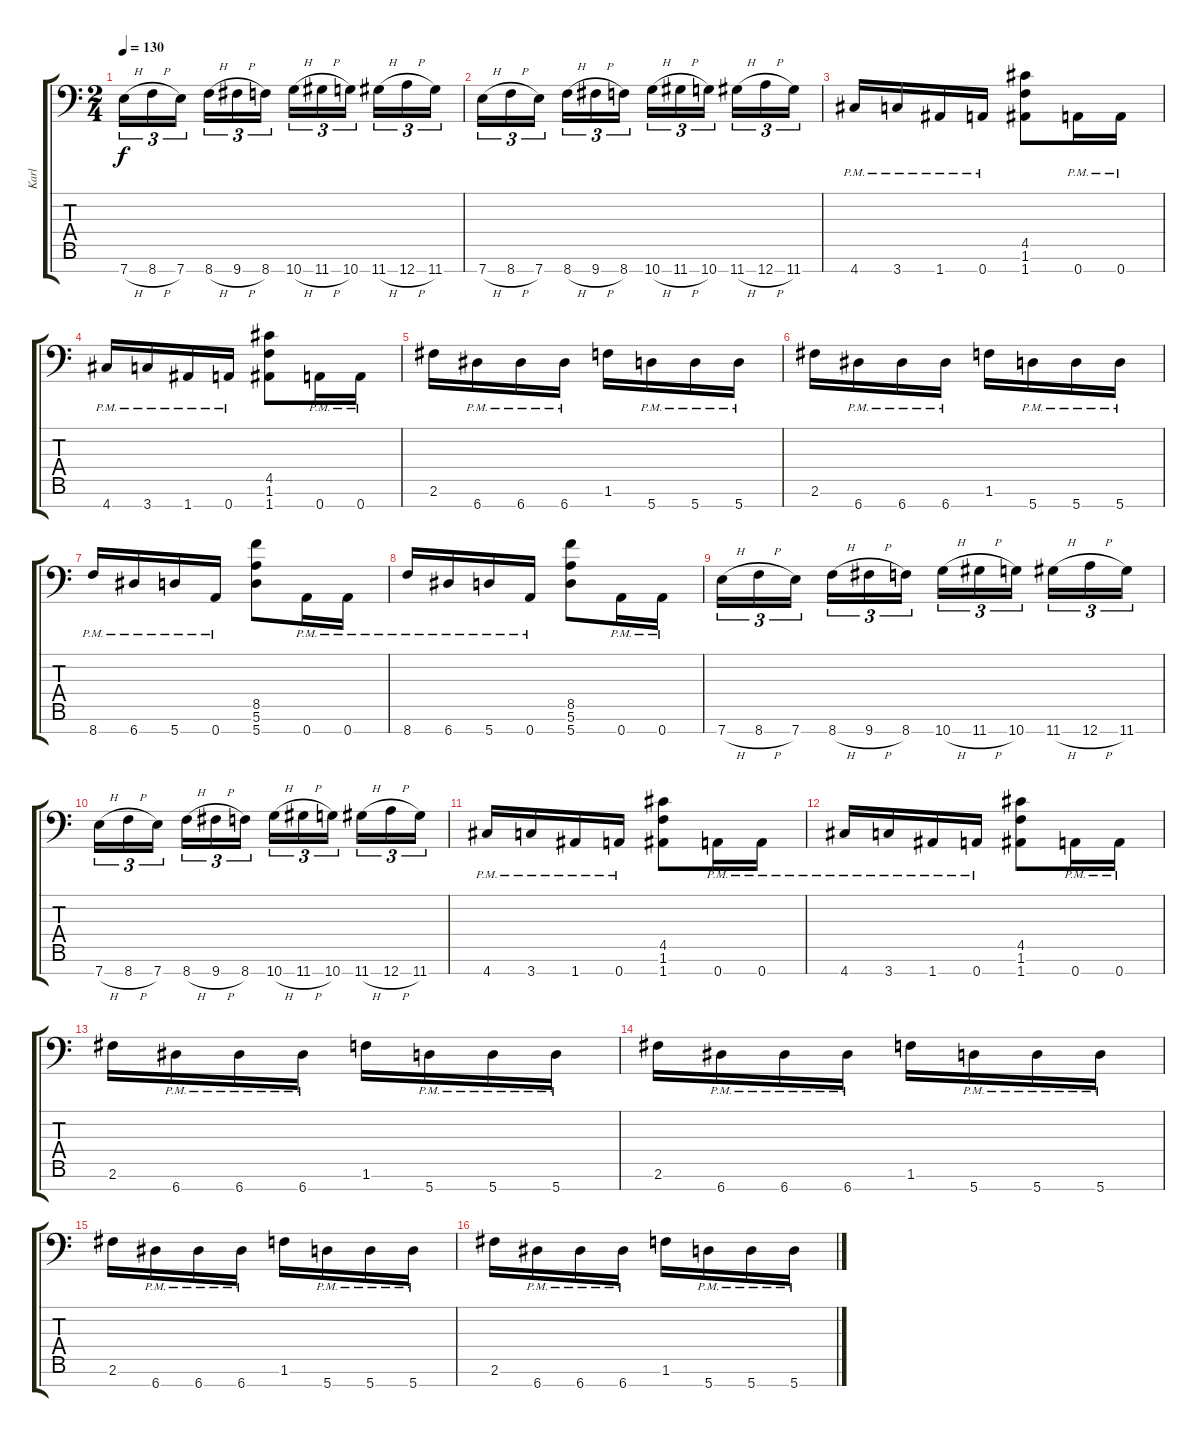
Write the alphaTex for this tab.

\track ("Karl" "Karl") {instrument distortionguitar}
\staff {score tabs}
\tuning (E4 B3 Gb3 D3 A2 E2 A1) {hide}
\ts (2 4)
\tempo 130
\clef f4
\ks c
7.7{h}.16{tu (3 2) dy f} 8.7{h}.16{tu (3 2)} 7.7.16{tu (3 2) beam splitsecondary} 8.7{h}.16{tu (3 2)} 9.7{h}.16{tu (3 2)} 8.7.16{tu (3 2)} 10.7{h}.16{tu (3 2)} 11.7{h}.16{tu (3 2)} 10.7.16{tu (3 2) beam splitsecondary} 11.7{h}.16{tu (3 2)} 12.7{h}.16{tu (3 2)} 11.7.16{tu (3 2)} |
7.7{h}.16{tu (3 2)} 8.7{h}.16{tu (3 2)} 7.7.16{tu (3 2) beam splitsecondary} 8.7{h}.16{tu (3 2)} 9.7{h}.16{tu (3 2)} 8.7.16{tu (3 2)} 10.7{h}.16{tu (3 2)} 11.7{h}.16{tu (3 2)} 10.7.16{tu (3 2) beam splitsecondary} 11.7{h}.16{tu (3 2)} 12.7{h}.16{tu (3 2)} 11.7.16{tu (3 2)} |
4.7{pm}.16 3.7{pm}.16 1.7{pm}.16 0.7{pm}.16 (4.5 1.6 1.7).8 0.7{pm}.16 0.7{pm}.16 |
4.7{pm}.16 3.7{pm}.16 1.7{pm}.16 0.7{pm}.16 (4.5 1.6 1.7).8 0.7{pm}.16 0.7{pm}.16 |
2.6.16 6.7{pm}.16 6.7{pm}.16 6.7{pm}.16 1.6.16 5.7{pm}.16 5.7{pm}.16 5.7{pm}.16 |
2.6.16 6.7{pm}.16 6.7{pm}.16 6.7{pm}.16 1.6.16 5.7{pm}.16 5.7{pm}.16 5.7{pm}.16 |
8.7{pm}.16 6.7{pm}.16 5.7{pm}.16 0.7{pm}.16 (8.5 5.6 5.7).8 0.7{pm}.16 0.7{pm}.16 |
8.7{pm}.16 6.7{pm}.16 5.7{pm}.16 0.7{pm}.16 (8.5 5.6 5.7).8 0.7{pm}.16 0.7{pm}.16 |
7.7{h}.16{tu (3 2)} 8.7{h}.16{tu (3 2)} 7.7.16{tu (3 2) beam splitsecondary} 8.7{h}.16{tu (3 2)} 9.7{h}.16{tu (3 2)} 8.7.16{tu (3 2)} 10.7{h}.16{tu (3 2)} 11.7{h}.16{tu (3 2)} 10.7.16{tu (3 2) beam splitsecondary} 11.7{h}.16{tu (3 2)} 12.7{h}.16{tu (3 2)} 11.7.16{tu (3 2)} |
7.7{h}.16{tu (3 2)} 8.7{h}.16{tu (3 2)} 7.7.16{tu (3 2) beam splitsecondary} 8.7{h}.16{tu (3 2)} 9.7{h}.16{tu (3 2)} 8.7.16{tu (3 2)} 10.7{h}.16{tu (3 2)} 11.7{h}.16{tu (3 2)} 10.7.16{tu (3 2) beam splitsecondary} 11.7{h}.16{tu (3 2)} 12.7{h}.16{tu (3 2)} 11.7.16{tu (3 2)} |
4.7{pm}.16 3.7{pm}.16 1.7{pm}.16 0.7{pm}.16 (4.5 1.6 1.7).8 0.7{pm}.16 0.7{pm}.16 |
4.7{pm}.16 3.7{pm}.16 1.7{pm}.16 0.7{pm}.16 (4.5 1.6 1.7).8 0.7{pm}.16 0.7{pm}.16 |
2.6.16 6.7{pm}.16 6.7{pm}.16 6.7{pm}.16 1.6.16 5.7{pm}.16 5.7{pm}.16 5.7{pm}.16 |
2.6.16 6.7{pm}.16 6.7{pm}.16 6.7{pm}.16 1.6.16 5.7{pm}.16 5.7{pm}.16 5.7{pm}.16 |
2.6.16 6.7{pm}.16 6.7{pm}.16 6.7{pm}.16 1.6.16 5.7{pm}.16 5.7{pm}.16 5.7{pm}.16 |
2.6.16 6.7{pm}.16 6.7{pm}.16 6.7{pm}.16 1.6.16 5.7{pm}.16 5.7{pm}.16 5.7{pm}.16
